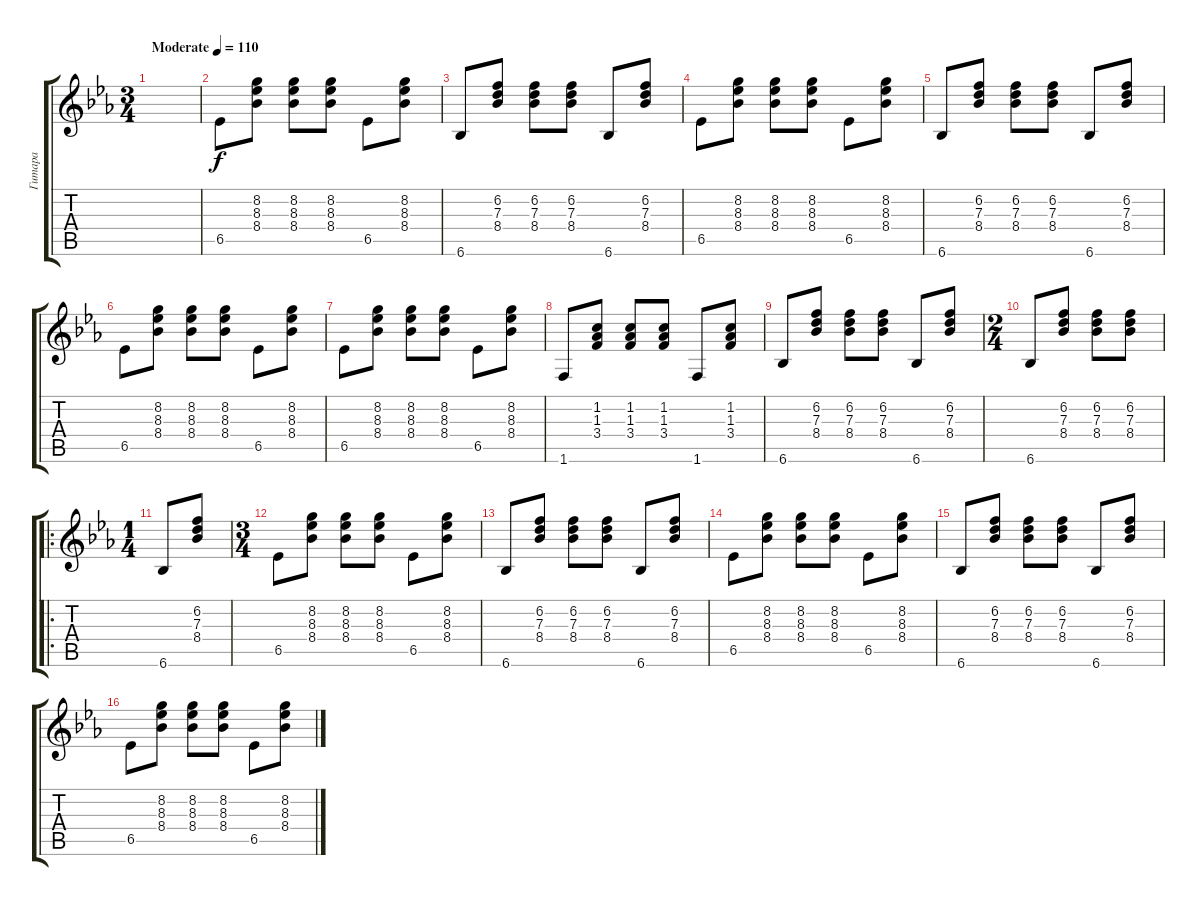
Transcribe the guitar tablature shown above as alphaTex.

\track ("Гитара" "Гитара") {instrument acousticguitarnylon}
\staff {score tabs}
\tuning (E4 B3 G3 D3 A2 E2) {hide}
\ts (3 4)
\tempo (110 "Moderate")
\clef g2
\ks eb
|
6.5.8 (8.2 8.3 8.4).8 (8.2 8.3 8.4).8 (8.2 8.3 8.4).8 6.5.8 (8.2 8.3 8.4).8 |
6.6.8 (6.2 7.3 8.4).8 (6.2 7.3 8.4).8 (6.2 7.3 8.4).8 6.6.8 (6.2 7.3 8.4).8 |
6.5.8 (8.2 8.3 8.4).8 (8.2 8.3 8.4).8 (8.2 8.3 8.4).8 6.5.8 (8.2 8.3 8.4).8 |
6.6.8 (6.2 7.3 8.4).8 (6.2 7.3 8.4).8 (6.2 7.3 8.4).8 6.6.8 (6.2 7.3 8.4).8 |
6.5.8 (8.2 8.3 8.4).8 (8.2 8.3 8.4).8 (8.2 8.3 8.4).8 6.5.8 (8.2 8.3 8.4).8 |
6.5.8 (8.2 8.3 8.4).8 (8.2 8.3 8.4).8 (8.2 8.3 8.4).8 6.5.8 (8.2 8.3 8.4).8 |
1.6.8 (1.2 1.3 3.4).8 (1.2 1.3 3.4).8 (1.2 1.3 3.4).8 1.6.8 (1.2 1.3 3.4).8 |
6.6.8 (6.2 7.3 8.4).8 (6.2 7.3 8.4).8 (6.2 7.3 8.4).8 6.6.8 (6.2 7.3 8.4).8 |
\ts (2 4)
6.6.8 (6.2 7.3 8.4).8 (6.2 7.3 8.4).8 (6.2 7.3 8.4).8 |
\ro
\ts (1 4)
6.6.8 (6.2 7.3 8.4).8 |
\ts (3 4)
6.5.8 (8.2 8.3 8.4).8 (8.2 8.3 8.4).8 (8.2 8.3 8.4).8 6.5.8 (8.2 8.3 8.4).8 |
6.6.8 (6.2 7.3 8.4).8 (6.2 7.3 8.4).8 (6.2 7.3 8.4).8 6.6.8 (6.2 7.3 8.4).8 |
6.5.8 (8.2 8.3 8.4).8 (8.2 8.3 8.4).8 (8.2 8.3 8.4).8 6.5.8 (8.2 8.3 8.4).8 |
6.6.8 (6.2 7.3 8.4).8 (6.2 7.3 8.4).8 (6.2 7.3 8.4).8 6.6.8 (6.2 7.3 8.4).8 |
6.5.8 (8.2 8.3 8.4).8 (8.2 8.3 8.4).8 (8.2 8.3 8.4).8 6.5.8 (8.2 8.3 8.4).8
